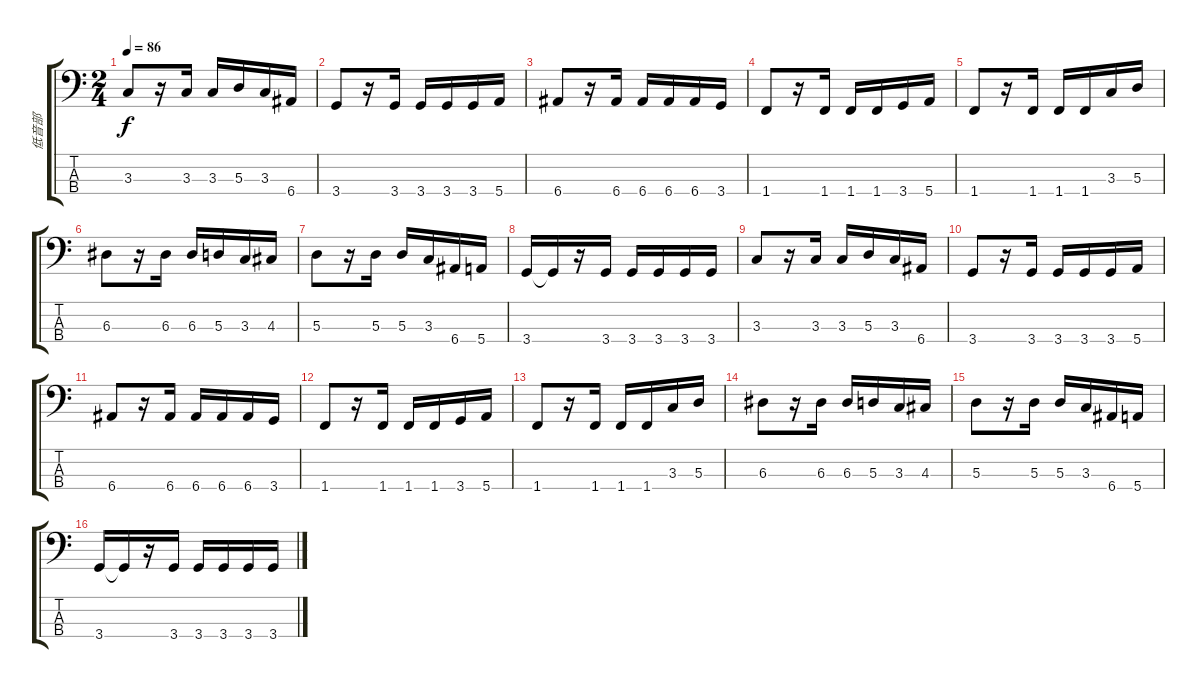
\track ("低音部" "低音部") {instrument electricbassfinger}
\staff {score tabs}
\tuning (G2 D2 A1 E1) {hide}
\ts (2 4)
\tempo 86
\clef f4
\ks c
3.3.8{dy f} r.16 3.3.16 3.3.16 5.3.16 3.3.16 6.4.16 |
3.4.8 r.16 3.4.16 3.4.16 3.4.16 3.4.16 5.4.16 |
6.4.8 r.16 6.4.16 6.4.16 6.4.16 6.4.16 3.4.16 |
1.4.8 r.16 1.4.16 1.4.16 1.4.16 3.4.16 5.4.16 |
1.4.8 r.16 1.4.16 1.4.16 1.4.16 3.3.16 5.3.16 |
6.3.8 r.16 6.3.16 6.3.16 5.3.16 3.3.16 4.3.16 |
5.3.8 r.16 5.3.16 5.3.16 3.3.16 6.4.16 5.4.16 |
3.4.16 3.4{t}.16 r.16 3.4.16 3.4.16 3.4.16 3.4.16 3.4.16 |
3.3.8 r.16 3.3.16 3.3.16 5.3.16 3.3.16 6.4.16 |
3.4.8 r.16 3.4.16 3.4.16 3.4.16 3.4.16 5.4.16 |
6.4.8 r.16 6.4.16 6.4.16 6.4.16 6.4.16 3.4.16 |
1.4.8 r.16 1.4.16 1.4.16 1.4.16 3.4.16 5.4.16 |
1.4.8 r.16 1.4.16 1.4.16 1.4.16 3.3.16 5.3.16 |
6.3.8 r.16 6.3.16 6.3.16 5.3.16 3.3.16 4.3.16 |
5.3.8 r.16 5.3.16 5.3.16 3.3.16 6.4.16 5.4.16 |
3.4.16 3.4{t}.16 r.16 3.4.16 3.4.16 3.4.16 3.4.16 3.4.16
